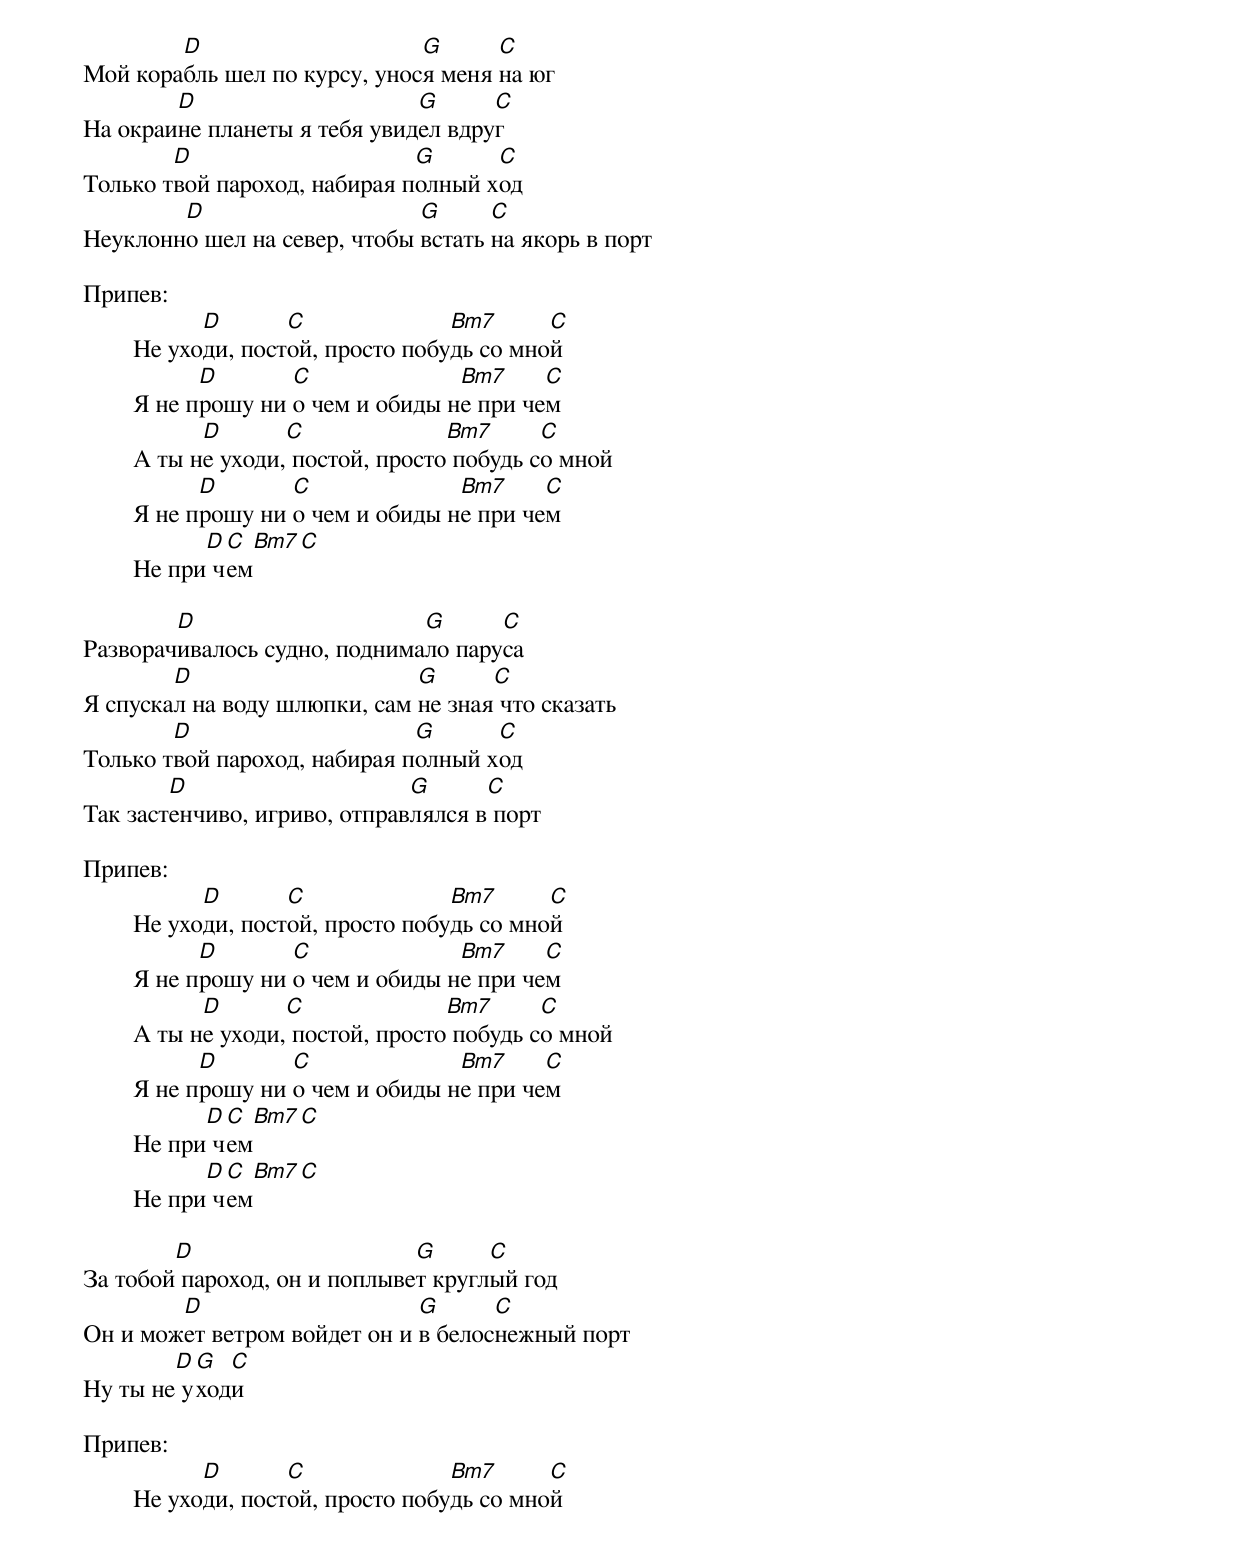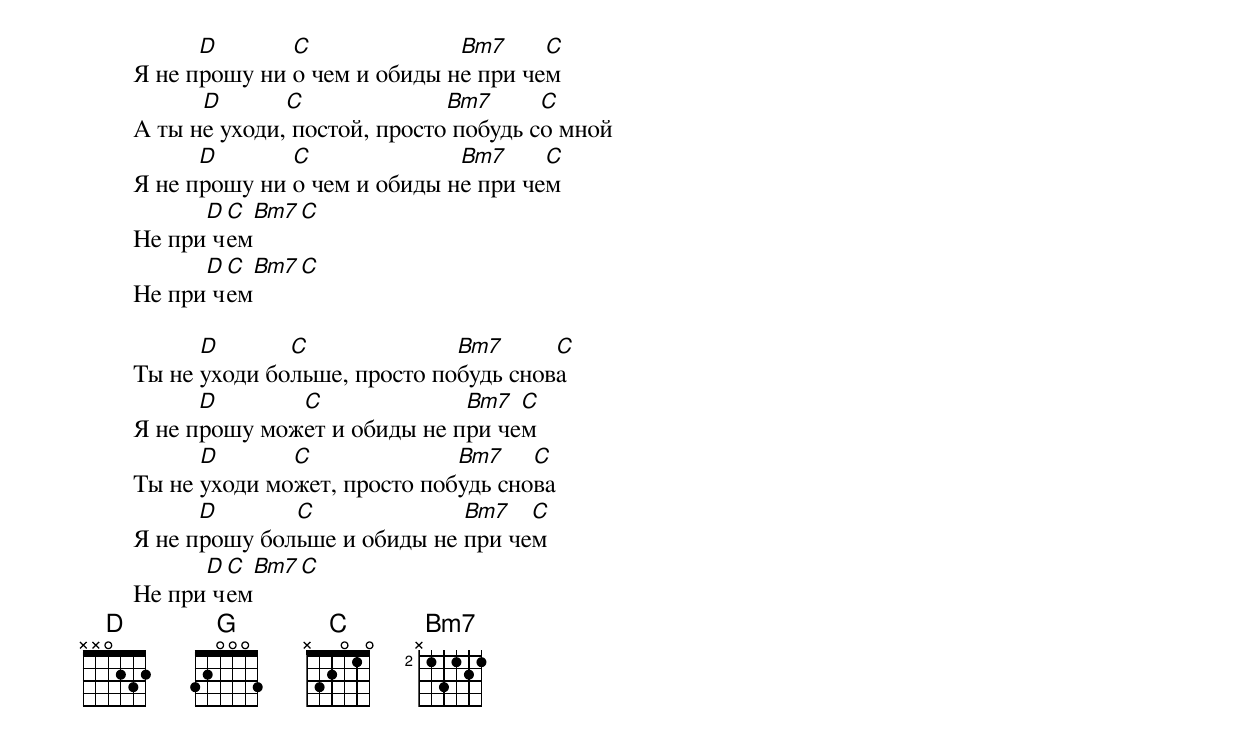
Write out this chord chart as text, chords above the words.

	D	              G	     C
Мой корабль шел по курсу, унося меня на юг
	D	              G	     C
На окраине планеты я тебя увидел вдруг
	D	              G	     C
Только твой пароход, набирая полный ход
	D	              G	     C
Неуклонно шел на север, чтобы встать на якорь в порт

Припев:
	      D       C              Bm7      C
	Не уходи, постой, просто побудь со мной
	      D       C              Bm7     C
	Я не прошу ни о чем и обиды не при чем
	      D       C              Bm7      C
	А ты не уходи, постой, просто побудь со мной
	      D       C              Bm7     C
	Я не прошу ни о чем и обиды не при чем
	      D C Bm7 C
	Не при чем

	D	              G	     C
Разворачивалось судно, поднимало паруса
	D	              G	     C
Я спускал на воду шлюпки, сам не зная что сказать
	D	              G	     C
Только твой пароход, набирая полный ход
	D	              G	     C
Так застенчиво, игриво, отправлялся в порт

Припев:
	      D       C              Bm7      C
	Не уходи, постой, просто побудь со мной
	      D       C              Bm7     C
	Я не прошу ни о чем и обиды не при чем
	      D       C              Bm7      C
	А ты не уходи, постой, просто побудь со мной
	      D       C              Bm7     C
	Я не прошу ни о чем и обиды не при чем
	      D C Bm7 C
	Не при чем
	      D C Bm7 C
        Не при чем

	D	              G	     C
За тобой пароход, он и поплывет круглый год
	D	              G	     C
Он и может ветром войдет он и в белоснежный порт
	D G  C
Ну ты не уходи

Припев:
	      D       C              Bm7      C
	Не уходи, постой, просто побудь со мной
	      D       C              Bm7     C
	Я не прошу ни о чем и обиды не при чем
	      D       C              Bm7      C
	А ты не уходи, постой, просто побудь со мной
	      D       C              Bm7     C
	Я не прошу ни о чем и обиды не при чем
	      D C Bm7 C
	Не при чем
	      D C Bm7 C
        Не при чем

	      D       C              Bm7      C
	Ты не уходи больше, просто побудь снова
	      D       C              Bm7  C
	Я не прошу может и обиды не при чем
	      D       C              Bm7    C
	Ты не уходи может, просто побудь снова
	      D       C              Bm7   C
	Я не прошу больше и обиды не при чем
	      D C Bm7 C
	Не при чем
